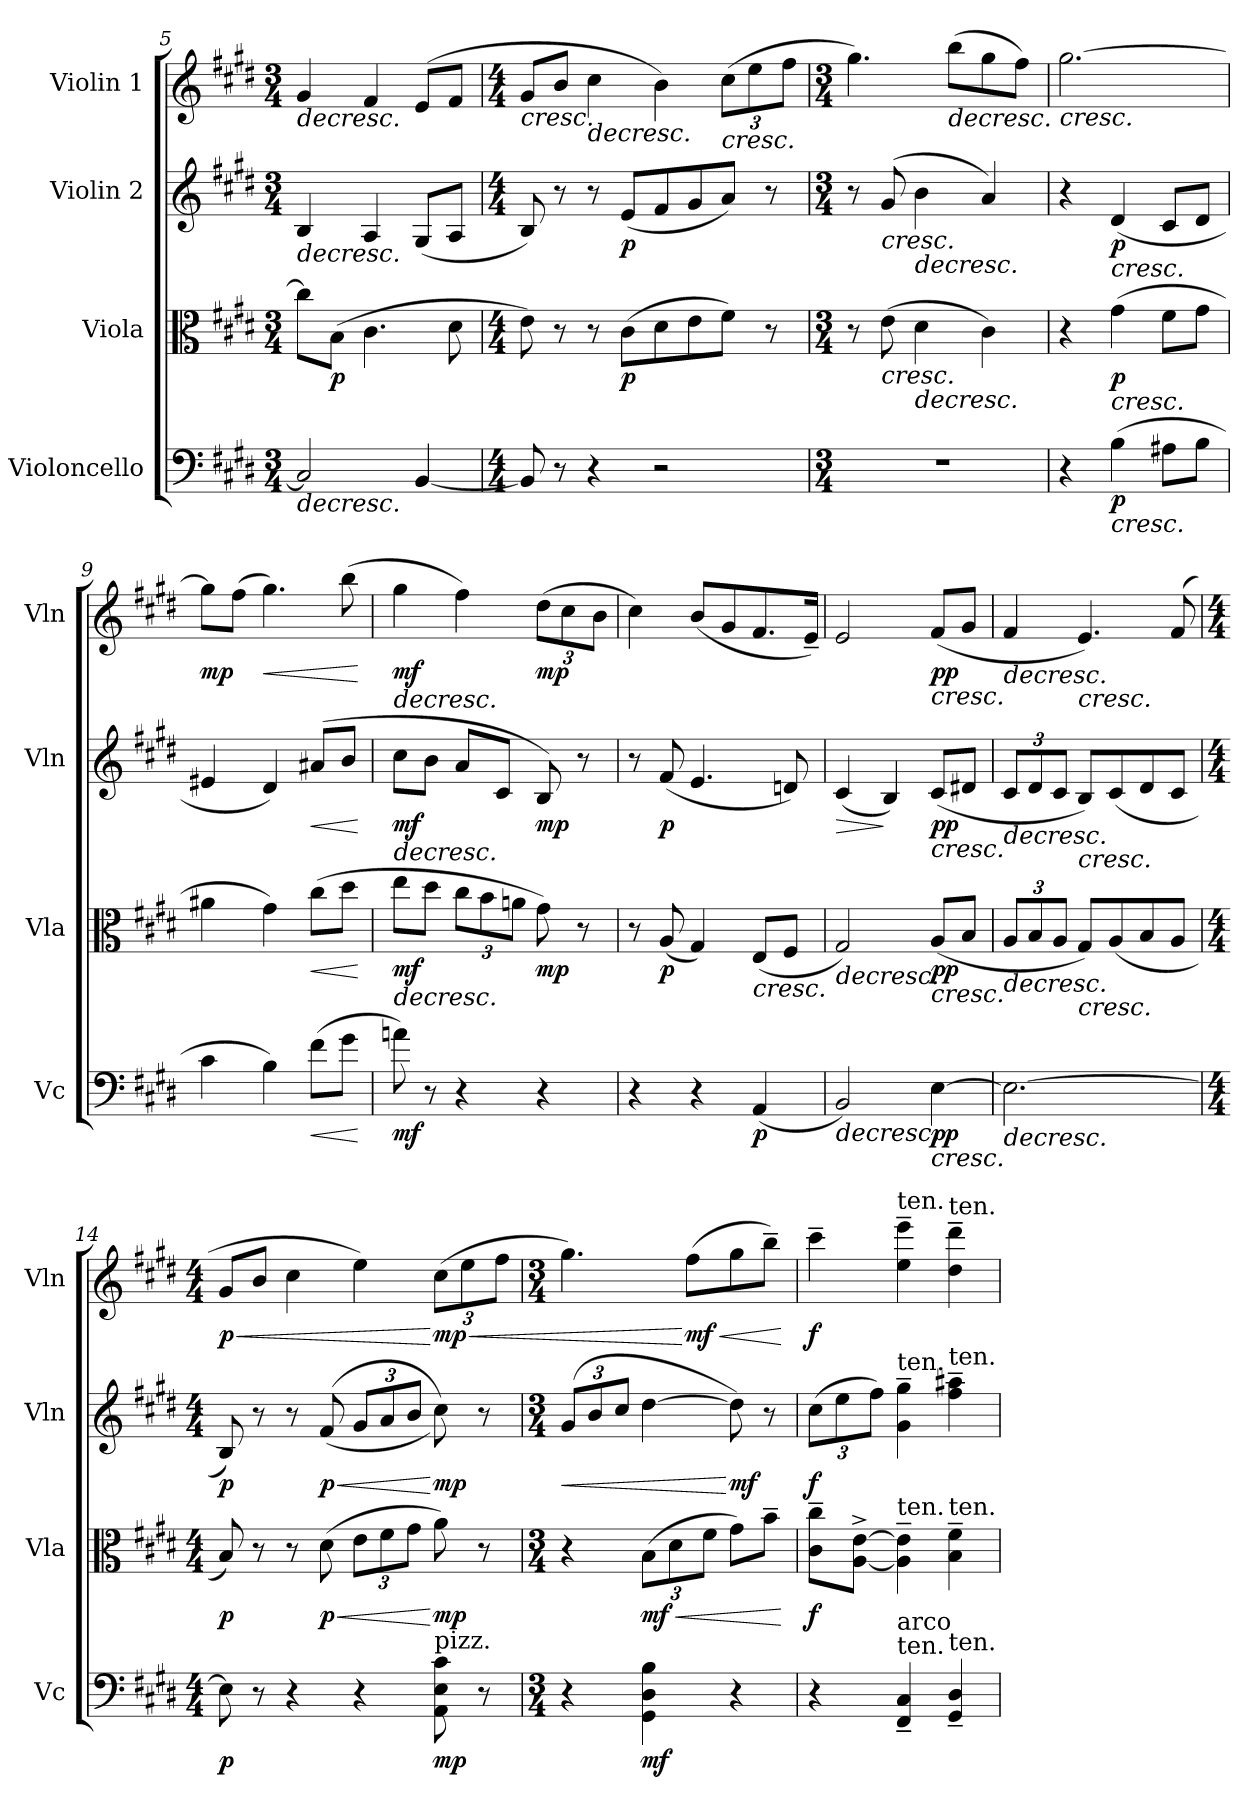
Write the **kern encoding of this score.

**kern	**dynam	**kern	**dynam	**kern	**dynam	**kern	**dynam
*part4	*part4	*part3	*part3	*part2	*part2	*part1	*part1
*staff4	*staff4	*staff3	*staff3	*staff2	*staff2	*staff1	*staff1
*I"Violoncello	*	*I"Viola	*	*I"Violin 2	*	*I"Violin 1	*
*I'Vc	*	*I'Vla	*	*I'Vln	*	*I'Vln	*
!!LO:LB:g=z
*clefF4	*	*clefC3	*	*clefG2	*	*clefG2	*
*k[f#c#g#d#]	*	*k[f#c#g#d#]	*	*k[f#c#g#d#]	*	*k[f#c#g#d#]	*
*M3/4	*	*M3/4	*	*M3/4	*	*M3/4	*
=5	=5	=5	=5	=5	=5	=5	=5
!	!LO:HP:b	!	!	!	!LO:HP:b	!	!LO:HP:b
2C#/]	>	8cc#\L]	.	4B/	>	4g#/	>
!	!	!	!LO:DY:b	!	!	!	!
.	.	(8B\J	p	.	.	.	.
.	.	4.c#\	.	4A/	.	4f#/	.
[4BB/	.	.	.	(8G#/L	.	(>8e/L	.
.	.	8d#\	.	8A/J	.	8f#/J	.
=6	=6	=6	=6	=6	=6	=6	=6
*M4/4	*	*M4/4	*	*M4/4	*	*M4/4	*
!	!	!	!	!	!	!	!LO:HP:b
8BB/]	.	8e\)	.	8B/)	.	8g#/L	<
8r	.	8r	.	8r	.	8b/J	.
!	!	!	!	!	!	!	!LO:HP:n=1:b
4r	.	8r	.	8r	.	4cc#\	] >
!	!	!	!LO:DY:b	!	!LO:DY:b	!	!
.	.	(8c#\L	p	(8e/L	p	.	.
2r	.	8d#\	.	8f#/	.	4b\)	[
.	.	8e\	.	8g#/	.	.	.
!	!	!	!	!	!	!	!LO:HP:b
.	.	8f#\J)	.	8a/J)	.	(12cc#\L	<
.	.	.	.	.	.	12ee\	.
.	.	8r	.	8r	.	.	.
.	.	.	.	.	.	12ff#\J	.
.	.	.	.	.	.	.	]
=7	=7	=7	=7	=7	=7	=7	=7
*M3/4	*	*M3/4	*	*M3/4	*	*M3/4	*
2.r	.	8r	.	8r	.	4.gg#\)	.
!	!	!	!LO:HP:b	!	!LO:HP:b	!	!
.	.	(8e\	<	(8g#/	<	.	.
!	!	!	!LO:HP:b	!	!LO:HP:n=1:b	!	!
.	.	4d#\	>	4b\	] >	.	.
!	!	!	!	!	!	!	!LO:HP:b
.	.	.	.	.	.	(8bb\L	>
.	.	4c#\)	[	4a/)	[	8gg#\	.
.	.	.	.	.	.	8ff#\J)	.
.	.	.	.	.	.	.	[
=8	=8	=8	=8	=8	=8	=8	=8
!	!	!	!	!	!	!	!LO:HP:b
4r	.	4r	.	4r	.	[2.gg#\	<
!	!LO:HP:b	!	!LO:HP:b	!	!LO:HP:b	!	!
!	!LO:DY:n=1:b	!	!LO:DY:n=1:b	!	!LO:DY:n=1:b	!	!
(4B\	< p	(4g#\	< p	(4d#/	< p	.	.
8A#X\L	.	8f#\L	.	8c#/L	.	.	.
8B\J	.	8g#\J	.	8d#/J	.	.	.
.	.	.	.	.	.	.	]
=9	=9	=9	=9	=9	=9	=9	=9
!	!	!	!	!	!	!	!LO:DY:b
4c#\	.	4a#X\	.	4e#X/	.	8gg#\L]	mp
.	.	.	.	.	.	(8ff#\J	.
!	!	!	!	!	!	!	!LO:HP:b
4B\)	]	4g#\)	]	4d#/)	]	4.gg#\)	<
!	!LO:HP:b	!	!LO:HP:b	!	!LO:HP:b	!	!
(8f#\L	<	(8cc#\L	<	(>8a#X/L	<	.	.
8g#\J	.	8dd#\J	.	8b/J	.	(8bb\	.
.	[	.	[	.	[	.	[
!!LO:LB:g=z
=10	=10	=10	=10	=10	=10	=10	=10
!	!LO:DY:b	!	!LO:HP:b	!	!LO:HP:b	!	!LO:HP:b
!	!	!	!LO:DY:n=1:b	!	!LO:DY:n=1:b	!	!LO:DY:n=1:b
8an\)	mf	8ee\L	> mf	8cc#\L	> mf	4gg#\	> mf
8r	.	8dd#\J	.	8b\J	.	.	.
4r	.	12cc#\L	.	8a/L	.	4ff#\)	.
.	.	12b\	.	.	.	.	.
.	.	.	.	8c#/J	.	.	.
.	.	12an\J	.	.	.	.	.
*	*	*	*	*	*	*Xbrackettup	*
!	!	!	!LO:DY:n=2:b	!	!LO:DY:n=2:b	!	!LO:DY:n=2:b
4r	.	8g#\)	[ mp	8B/)	[ mp	(12dd#\L	[ mp
.	.	.	.	.	.	12cc#\	.
.	.	8r	.	8r	.	.	.
.	.	.	.	.	.	12b\J	.
=11	=11	=11	=11	=11	=11	=11	=11
4r	.	8r	.	8r	.	4cc#\)	.
!	!	!	!LO:DY:b	!	!LO:DY:b	!	!
.	.	(8A/	p	(8f#/	p	.	.
4r	.	4G#/)	.	4.e/	.	(8b/L	.
.	.	.	.	.	.	8g#/	.
!	!LO:DY:b	!	!LO:HP:b	!	!	!	!
(4AA/	p	(8E/L	<	.	.	8.f#/	.
.	.	8F#/J	.	8dn/)	.	.	.
.	.	.	.	.	.	16e~/Jk)	.
.	.	.	]	.	.	.	.
=12	=12	=12	=12	=12	=12	=12	=12
!	!LO:HP:b	!	!LO:HP:b	!	!LO:HP:b	!	!
2BB/)	>	2G#/)	>	(4c#/	>	2e/	.
.	.	.	.	4B/)	]	.	.
!	!LO:HP:n=1:b	!	!LO:HP:n=1:b	!	!LO:HP:b	!	!LO:HP:b
!	!LO:DY:n=1:b	!	!LO:DY:n=1:b	!	!LO:DY:n=1:b	!	!LO:DY:n=1:b
[4E\	[ < pp	(8A/L	[ < pp	(8c#/L	< pp	(8f#/L	< pp
.	.	8B/J	.	8d#X/J	.	8g#/J	.
.	]	.	]	.	]	.	]
=13	=13	=13	=13	=13	=13	=13	=13
!	!LO:HP:b	!	!	!	!	!	!
*^	*	*	*	*	*	*	*
*	*	*	*Xbrackettup	*	*	*	*	*
!	!	!	!	!LO:HP:b	!	!	!	!
*	*	*	*	*	*Xbrackettup	*	*	*
!	!	!	!	!	!	!LO:HP:b	!	!LO:HP:b
2.E\_	4ryy	>	12A/L	>	12c#/L	>	4f#/	>
.	.	.	12B/	.	12d#/	.	.	.
.	.	.	12A/J	.	12c#/J	.	.	.
!	!	!	!	!LO:HP:n=1:b	!	!LO:HP:n=1:b	!	!LO:HP:n=1:b
.	8ryy	.	8G#/L)	[ <	8B/L)	[ <	4.e/)	[ <
.	8ryy	[	(8A/	.	(8c#/	.	.	.
.	4ryy	.	8B/	.	8d#/	.	.	.
.	.	.	8A/J	.	8c#/J	.	(8f#/	.
*v	*v	*	*	*	*	*	*	*
.	.	.	]	.	]	.	]
=14	=14	=14	=14	=14	=14	=14	=14
*M4/4	*	*M4/4	*	*M4/4	*	*M4/4	*
!	!LO:DY:b	!	!LO:DY:b	!	!LO:DY:b	!	!LO:HP:b
!	!	!	!	!	!	!	!LO:DY:n=1:b
8E\]	p	8B/)	p	8B/)	p	8g#/L	< p
8r	.	8r	.	8r	.	8b/J	.
4r	.	8r	.	8r	.	4cc#\	.
!	!	!	!LO:HP:b	!	!LO:HP:b	!	!
!	!	!	!LO:DY:n=1:b	!	!LO:DY:n=1:b	!	!
.	.	(8d#\	< p	((8f#/	< p	.	.
*	*	*brackettup	*	*brackettup	*	*	*
4r	.	12e\L	.	12g#/L	.	4ee\)	.
.	.	12f#\	.	12a/	.	.	.
.	.	12g#\J	.	12b/J	.	.	.
!LO:TX:a:t=pizz.	!	!	!	!	!	!	!
!	!LO:DY:b	!	!LO:DY:n=2:b	!	!LO:DY:n=2:b	!	!LO:HP:n=1:b
!	!	!	!	!	!	!	!LO:DY:n=2:b
8AA\ 8E\ 8c#\	mp	8a\)	[ mp	8cc#\))	[ mp	(12cc#\L	[ < mp
.	.	.	.	.	.	12ee\	.
8r	.	8r	.	8r	.	.	.
.	.	.	.	.	.	12ff#\J	.
!!LO:LB:g=z
=15	=15	=15	=15	=15	=15	=15	=15
*M3/4	*	*M3/4	*	*M3/4	*	*M3/4	*
*	*	*	*	*Xbrackettup	*	*	*
!	!	!	!	!	!LO:HP:b	!	!
4r	.	4r	.	(12g#/L	<	4.gg#\)	.
.	.	.	.	12b/	.	.	.
.	.	.	.	12cc#/J	.	.	.
!	!LO:DY:b	!	!LO:HP:b	!	!	!	!
!	!	!	!LO:DY:n=1:b	!	!	!	!
4GG#\ 4D#\ 4B\	mf	(12B\L	< mf	[4dd#\	.	.	.
.	.	12d#\	.	.	.	.	.
!	!	!	!	!	!	!	!LO:HP:n=1:b
!	!	!	!	!	!	!	!LO:DY:n=1:b
.	.	.	.	.	.	(8ff#\L	[ < mf
.	.	12f#\J	.	.	.	.	.
!	!	!	!	!	!LO:DY:n=1:b	!	!
4r	.	8g#\L)	.	8dd#\])	[ mf	8gg#\	.
.	.	8b~\J	.	8r	.	8bb~\J)	.
.	.	.	[	.	.	.	[
=16	=16	=16	=16	=16	=16	=16	=16
!	!	!	!LO:DY:b	!	!LO:DY:b	!	!LO:DY:b
4r	.	8c#\~ 8cc#\~L	f	(12cc#\L	f	4ccc#~\	f
.	.	.	.	12ee\	.	.	.
.	.	[8A\^ [8e\^J	.	.	.	.	.
.	.	.	.	12ff#\J)	.	.	.
!	!	!	!	!	!	!LO:TX:a:t=ten.	!
!	!	!	!	!LO:TX:a:t=ten.	!	!	!
!	!	!LO:TX:a:t=ten.	!	!	!	!	!
!LO:TX:a:t=ten.	!	!	!	!	!	!	!
!LO:TX:a:t=arco	!	!	!	!	!	!	!
4FF#/~ 4C#/~	.	4A\]~ 4e\]~	.	4g#\~ 4gg#\~	.	4ee\~ 4eee\~	.
!	!	!	!	!	!	!LO:TX:a:t=ten.	!
!	!	!	!	!LO:TX:a:t=ten.	!	!	!
!	!	!LO:TX:a:t=ten.	!	!	!	!	!
!LO:TX:a:t=ten.	!	!	!	!	!	!	!
4GG#/~ 4D#/~	.	4B\~ 4f#\~	.	4ff#\~ 4aa#X\~	.	4dd#\~ 4ddd#\~	.
.	]	.	[	.	[	.	[
=	=	=	=	=	=	=	=
*-	*-	*-	*-	*-	*-	*-	*-
